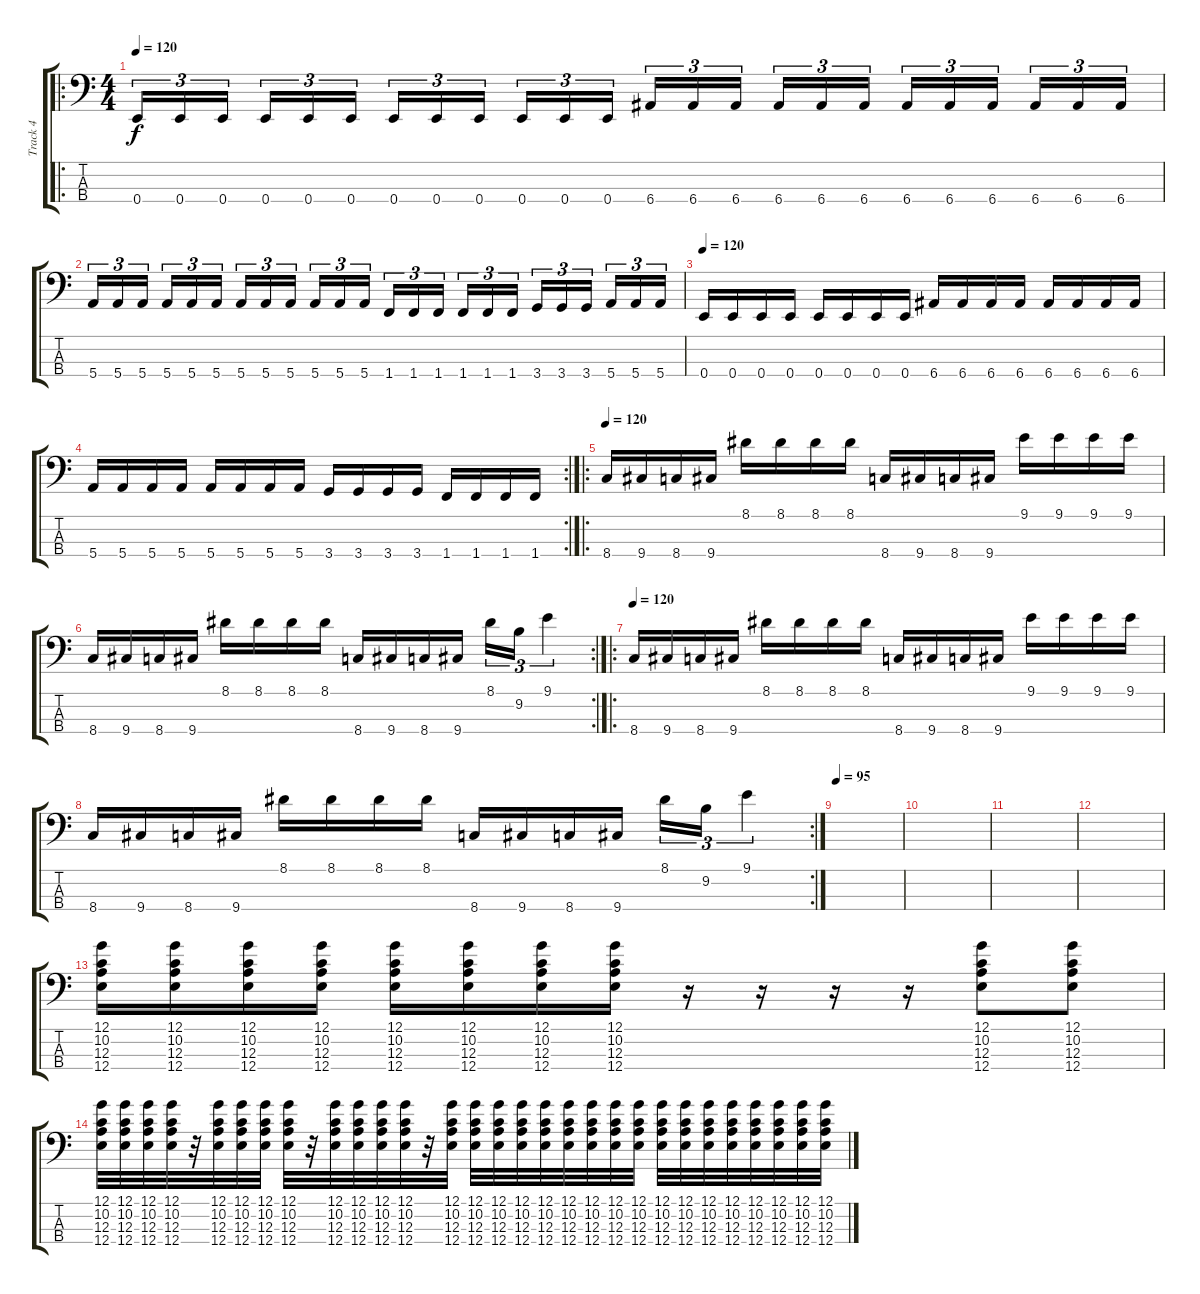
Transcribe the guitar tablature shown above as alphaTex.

\track ("Track 4" "Track 4") {instrument electricbasspick}
\staff {score tabs}
\tuning (G2 D2 A1 E1) {hide}
\ro
\ts (4 4)
\tempo 120
\clef f4
\ks c
0.4.16{tu (3 2) dy f} 0.4.16{tu (3 2)} 0.4.16{tu (3 2)} 0.4.16{tu (3 2)} 0.4.16{tu (3 2)} 0.4.16{tu (3 2)} 0.4.16{tu (3 2)} 0.4.16{tu (3 2)} 0.4.16{tu (3 2)} 0.4.16{tu (3 2)} 0.4.16{tu (3 2)} 0.4.16{tu (3 2)} 6.4.16{tu (3 2)} 6.4.16{tu (3 2)} 6.4.16{tu (3 2)} 6.4.16{tu (3 2)} 6.4.16{tu (3 2)} 6.4.16{tu (3 2)} 6.4.16{tu (3 2)} 6.4.16{tu (3 2)} 6.4.16{tu (3 2)} 6.4.16{tu (3 2)} 6.4.16{tu (3 2)} 6.4.16{tu (3 2)} |
5.4.16{tu (3 2)} 5.4.16{tu (3 2)} 5.4.16{tu (3 2)} 5.4.16{tu (3 2)} 5.4.16{tu (3 2)} 5.4.16{tu (3 2)} 5.4.16{tu (3 2)} 5.4.16{tu (3 2)} 5.4.16{tu (3 2)} 5.4.16{tu (3 2)} 5.4.16{tu (3 2)} 5.4.16{tu (3 2)} 1.4.16{tu (3 2)} 1.4.16{tu (3 2)} 1.4.16{tu (3 2)} 1.4.16{tu (3 2)} 1.4.16{tu (3 2)} 1.4.16{tu (3 2)} 3.4.16{tu (3 2)} 3.4.16{tu (3 2)} 3.4.16{tu (3 2)} 5.4.16{tu (3 2)} 5.4.16{tu (3 2)} 5.4.16{tu (3 2)} |
\tempo 120
0.4.16 0.4.16 0.4.16 0.4.16 0.4.16 0.4.16 0.4.16 0.4.16 6.4.16 6.4.16 6.4.16 6.4.16 6.4.16 6.4.16 6.4.16 6.4.16 |
\rc 2
5.4.16 5.4.16 5.4.16 5.4.16 5.4.16 5.4.16 5.4.16 5.4.16 3.4.16 3.4.16 3.4.16 3.4.16 1.4.16 1.4.16 1.4.16 1.4.16 |
\ro
\tempo 120
8.4.16 9.4.16 8.4.16 9.4.16 8.1.16 8.1.16 8.1.16 8.1.16 8.4.16 9.4.16 8.4.16 9.4.16 9.1.16 9.1.16 9.1.16 9.1.16 |
\rc 2
8.4.16 9.4.16 8.4.16 9.4.16 8.1.16 8.1.16 8.1.16 8.1.16 8.4.16 9.4.16 8.4.16 9.4.16 8.1.16{tu (3 2)} 9.2.16{tu (3 2)} 9.1.4{tu (3 2)} |
\ro
\tempo 120
8.4.16 9.4.16 8.4.16 9.4.16 8.1.16 8.1.16 8.1.16 8.1.16 8.4.16 9.4.16 8.4.16 9.4.16 9.1.16 9.1.16 9.1.16 9.1.16 |
\rc 2
8.4.16 9.4.16 8.4.16 9.4.16 8.1.16 8.1.16 8.1.16 8.1.16 8.4.16 9.4.16 8.4.16 9.4.16 8.1.16{tu (3 2)} 9.2.16{tu (3 2)} 9.1.4{tu (3 2)} |
\tempo 95
|
|
|
|
(12.1 10.2 12.3 12.4).16{volume 5 instrument gunshot} (12.1 10.2 12.3 12.4).16{instrument gunshot} (12.1 10.2 12.3 12.4).16{instrument gunshot} (12.1 10.2 12.3 12.4).16{instrument gunshot} (12.1 10.2 12.3 12.4).16{instrument gunshot} (12.1 10.2 12.3 12.4).16{instrument gunshot} (12.1 10.2 12.3 12.4).16{instrument gunshot} (12.1 10.2 12.3 12.4).16{instrument gunshot} r.16 r.16 r.16 r.16 (12.1 10.2 12.3 12.4).8{instrument gunshot} (12.1 10.2 12.3 12.4).8{instrument gunshot} |
(12.1 10.2 12.3 12.4).32 (12.1 10.2 12.3 12.4).32 (12.1 10.2 12.3 12.4).32 (12.1 10.2 12.3 12.4).32 r.32 (12.1 10.2 12.3 12.4).32 (12.1 10.2 12.3 12.4).32 (12.1 10.2 12.3 12.4).32 (12.1 10.2 12.3 12.4).32 r.32 (12.1 10.2 12.3 12.4).32 (12.1 10.2 12.3 12.4).32 (12.1 10.2 12.3 12.4).32 (12.1 10.2 12.3 12.4).32 r.32 (12.1 10.2 12.3 12.4).32 (12.1 10.2 12.3 12.4).32 (12.1 10.2 12.3 12.4).32 (12.1 10.2 12.3 12.4).32 (12.1 10.2 12.3 12.4).32 (12.1 10.2 12.3 12.4).32 (12.1 10.2 12.3 12.4).32 (12.1 10.2 12.3 12.4).32 (12.1 10.2 12.3 12.4).32 (12.1 10.2 12.3 12.4).32 (12.1 10.2 12.3 12.4).32 (12.1 10.2 12.3 12.4).32 (12.1 10.2 12.3 12.4).32 (12.1 10.2 12.3 12.4).32 (12.1 10.2 12.3 12.4).32 (12.1 10.2 12.3 12.4).32 (12.1 10.2 12.3 12.4).32
